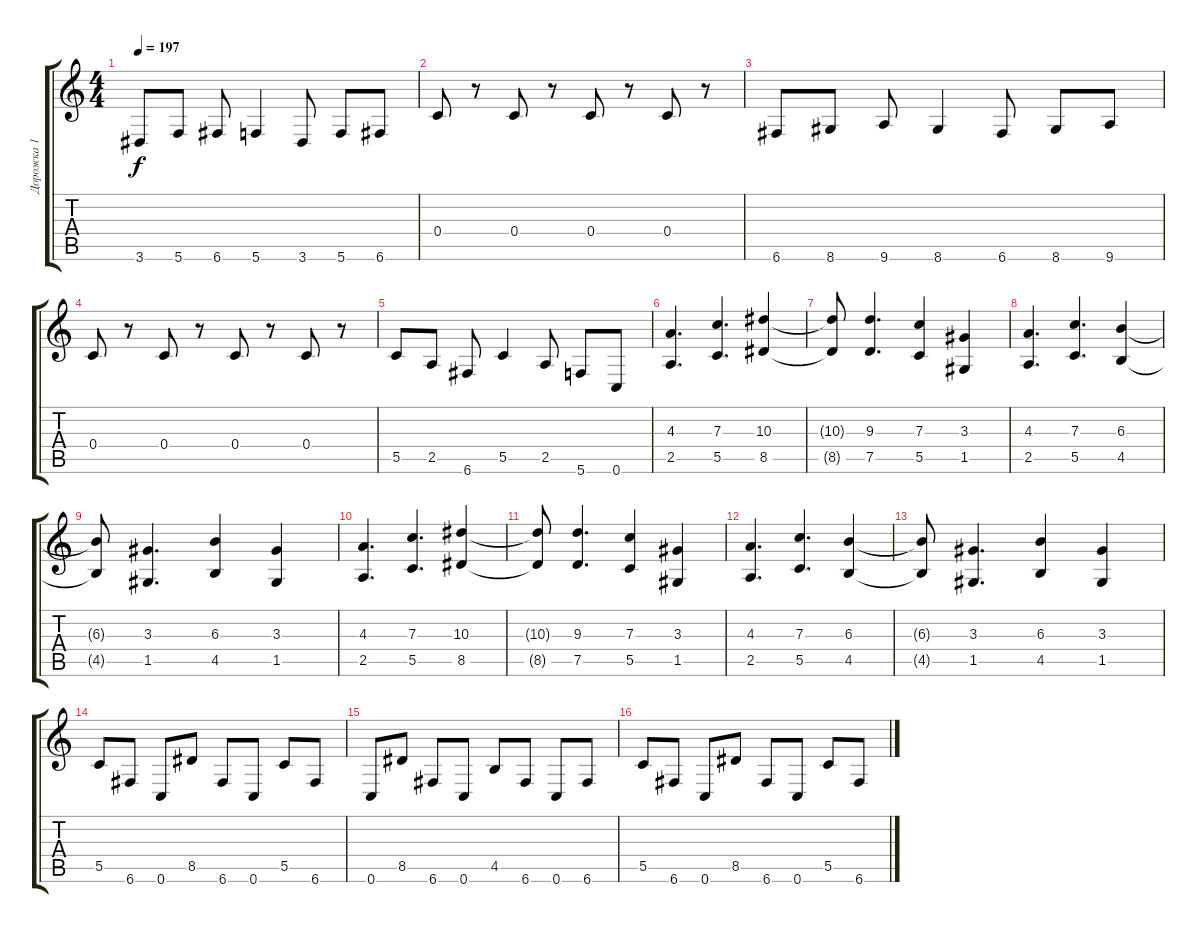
\track ("Дорожка 1" "Дорожка 1") {instrument distortionguitar}
\staff {score tabs}
\tuning (D4 A3 F3 C3 G2 C2) {hide}
\ts (4 4)
\tempo 197
\clef g2
\ks c
3.6.8{dy f} 5.6.8 6.6.8 5.6.4 3.6.8 5.6.8 6.6.8 |
0.4.8 r.8 0.4.8 r.8 0.4.8 r.8 0.4.8 r.8 |
6.6.8 8.6.8 9.6.8 8.6.4 6.6.8 8.6.8 9.6.8 |
0.4.8 r.8 0.4.8 r.8 0.4.8 r.8 0.4.8 r.8 |
5.5.8 2.5.8 6.6.8 5.5.4 2.5.8 5.6.8 0.6.8 |
(4.3 2.5).4{d instrument overdrivenguitar} (7.3 5.5).4{d} (10.3 8.5).4 |
(10.3{t} 8.5{t}).8 (9.3 7.5).4{d} (7.3 5.5).4 (3.3 1.5).4 |
(4.3 2.5).4{d} (7.3 5.5).4{d} (6.3 4.5).4 |
(6.3{t} 4.5{t}).8 (3.3 1.5).4{d} (6.3 4.5).4 (3.3 1.5).4 |
(4.3 2.5).4{d} (7.3 5.5).4{d} (10.3 8.5).4 |
(10.3{t} 8.5{t}).8 (9.3 7.5).4{d} (7.3 5.5).4 (3.3 1.5).4 |
(4.3 2.5).4{d} (7.3 5.5).4{d} (6.3 4.5).4 |
(6.3{t} 4.5{t}).8 (3.3 1.5).4{d} (6.3 4.5).4 (3.3 1.5).4 |
5.5.8{balance 0 instrument distortionguitar} 6.6.8 0.6.8 8.5.8 6.6.8 0.6.8 5.5.8 6.6.8 |
0.6.8 8.5.8 6.6.8 0.6.8 4.5.8 6.6.8 0.6.8 6.6.8 |
5.5.8 6.6.8 0.6.8 8.5.8 6.6.8 0.6.8 5.5.8 6.6.8
